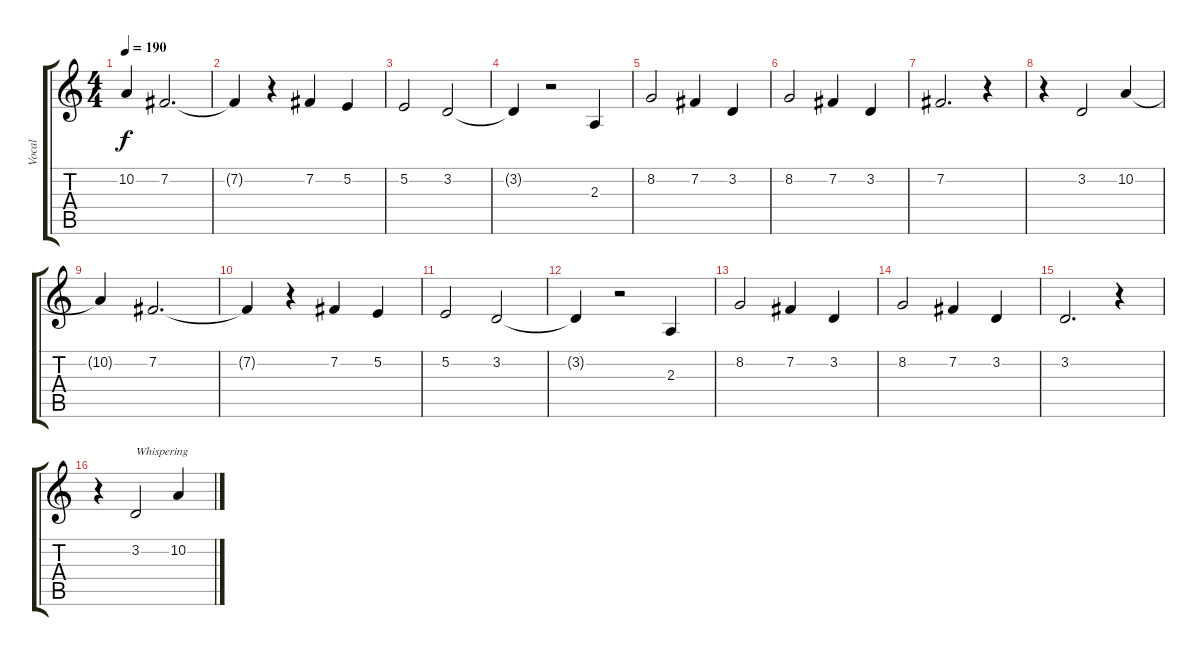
\track ("Vocal" "Vocal") {instrument oboe}
\staff {score tabs}
\tuning (E4 B3 G3 D3 A2 E2) {hide}
\ts (4 4)
\tempo 190
\clef g2
\ks c
10.2{t}.4{dy f} 7.2.2{d} |
7.2{t}.4 r.4 7.2.4 5.2.4 |
5.2.2 3.2.2 |
3.2{t}.4 r.2 2.3.4 |
8.2.2 7.2.4 3.2.4 |
8.2.2 7.2.4 3.2.4 |
7.2.2{d} r.4 |
r.4 3.2.2 10.2.4 |
10.2{t}.4 7.2.2{d} |
7.2{t}.4 r.4 7.2.4 5.2.4 |
5.2.2 3.2.2 |
3.2{t}.4 r.2 2.3.4 |
8.2.2 7.2.4 3.2.4 |
8.2.2 7.2.4 3.2.4 |
3.2.2{d} r.4 |
r.4 3.2.2{txt "Whispering" volume 12 instrument clarinet} 10.2.4
